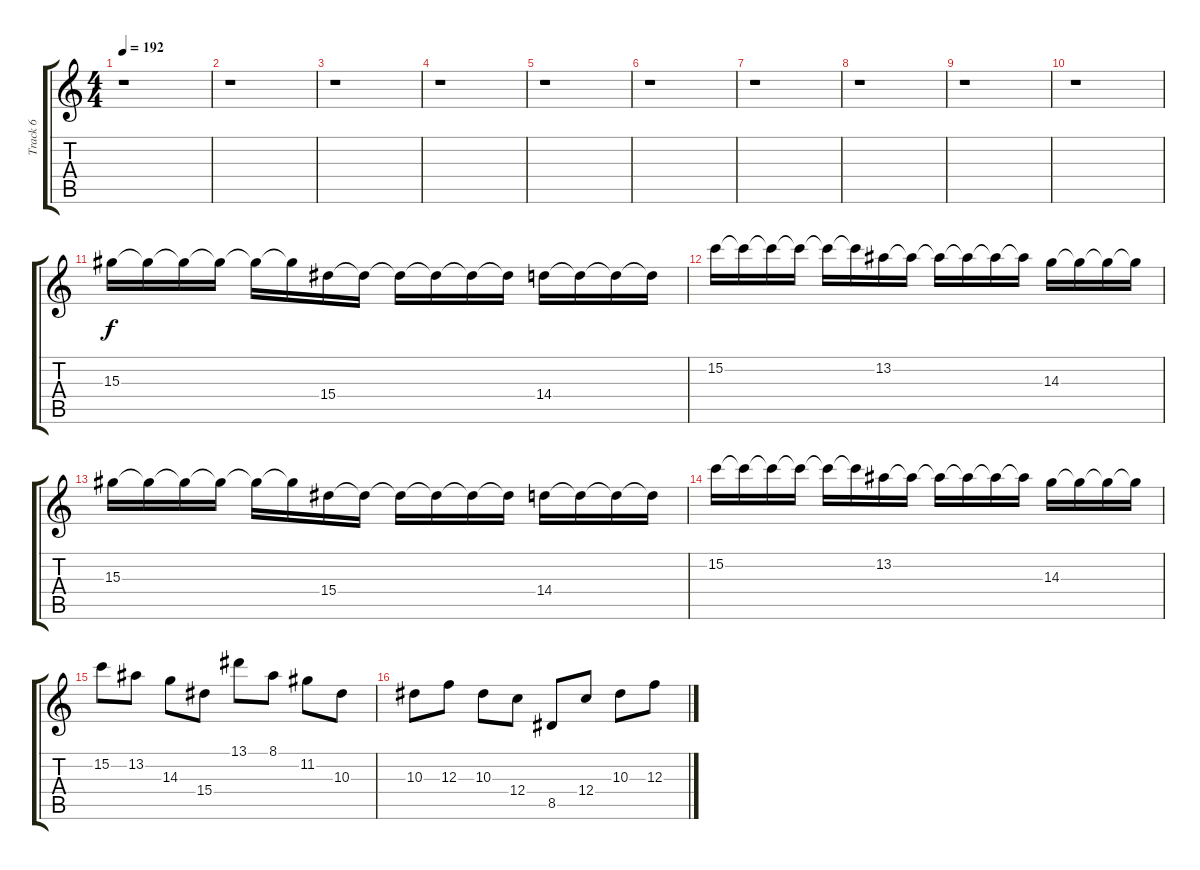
\track ("Track 6" "Track 6") {instrument distortionguitar}
\staff {score tabs}
\tuning (D4 A3 F3 C3 G2 C2) {hide}
\ts (4 4)
\tempo 192
\clef g2
\ks c
r.1{dy f} |
r.1 |
r.1 |
r.1 |
r.1 |
r.1 |
r.1 |
r.1 |
r.1 |
r.1 |
15.3.16 15.3{t}.16 15.3{t}.16 15.3{t}.16 15.3{t}.16 15.3{t}.16 15.4.16 15.4{t}.16 15.4{t}.16 15.4{t}.16 15.4{t}.16 15.4{t}.16 14.4.16 14.4{t}.16 14.4{t}.16 14.4{t}.16 |
15.2.16 15.2{t}.16 15.2{t}.16 15.2{t}.16 15.2{t}.16 15.2{t}.16 13.2.16 13.2{t}.16 13.2{t}.16 13.2{t}.16 13.2{t}.16 13.2{t}.16 14.3.16 14.3{t}.16 14.3{t}.16 14.3{t}.16 |
15.3.16 15.3{t}.16 15.3{t}.16 15.3{t}.16 15.3{t}.16 15.3{t}.16 15.4.16 15.4{t}.16 15.4{t}.16 15.4{t}.16 15.4{t}.16 15.4{t}.16 14.4.16 14.4{t}.16 14.4{t}.16 14.4{t}.16 |
15.2.16 15.2{t}.16 15.2{t}.16 15.2{t}.16 15.2{t}.16 15.2{t}.16 13.2.16 13.2{t}.16 13.2{t}.16 13.2{t}.16 13.2{t}.16 13.2{t}.16 14.3.16 14.3{t}.16 14.3{t}.16 14.3{t}.16 |
15.2.8 13.2.8 14.3.8 15.4.8 13.1.8 8.1.8 11.2.8 10.3.8 |
10.3.8 12.3.8 10.3.8 12.4.8 8.5.8 12.4.8 10.3.8 12.3.8
